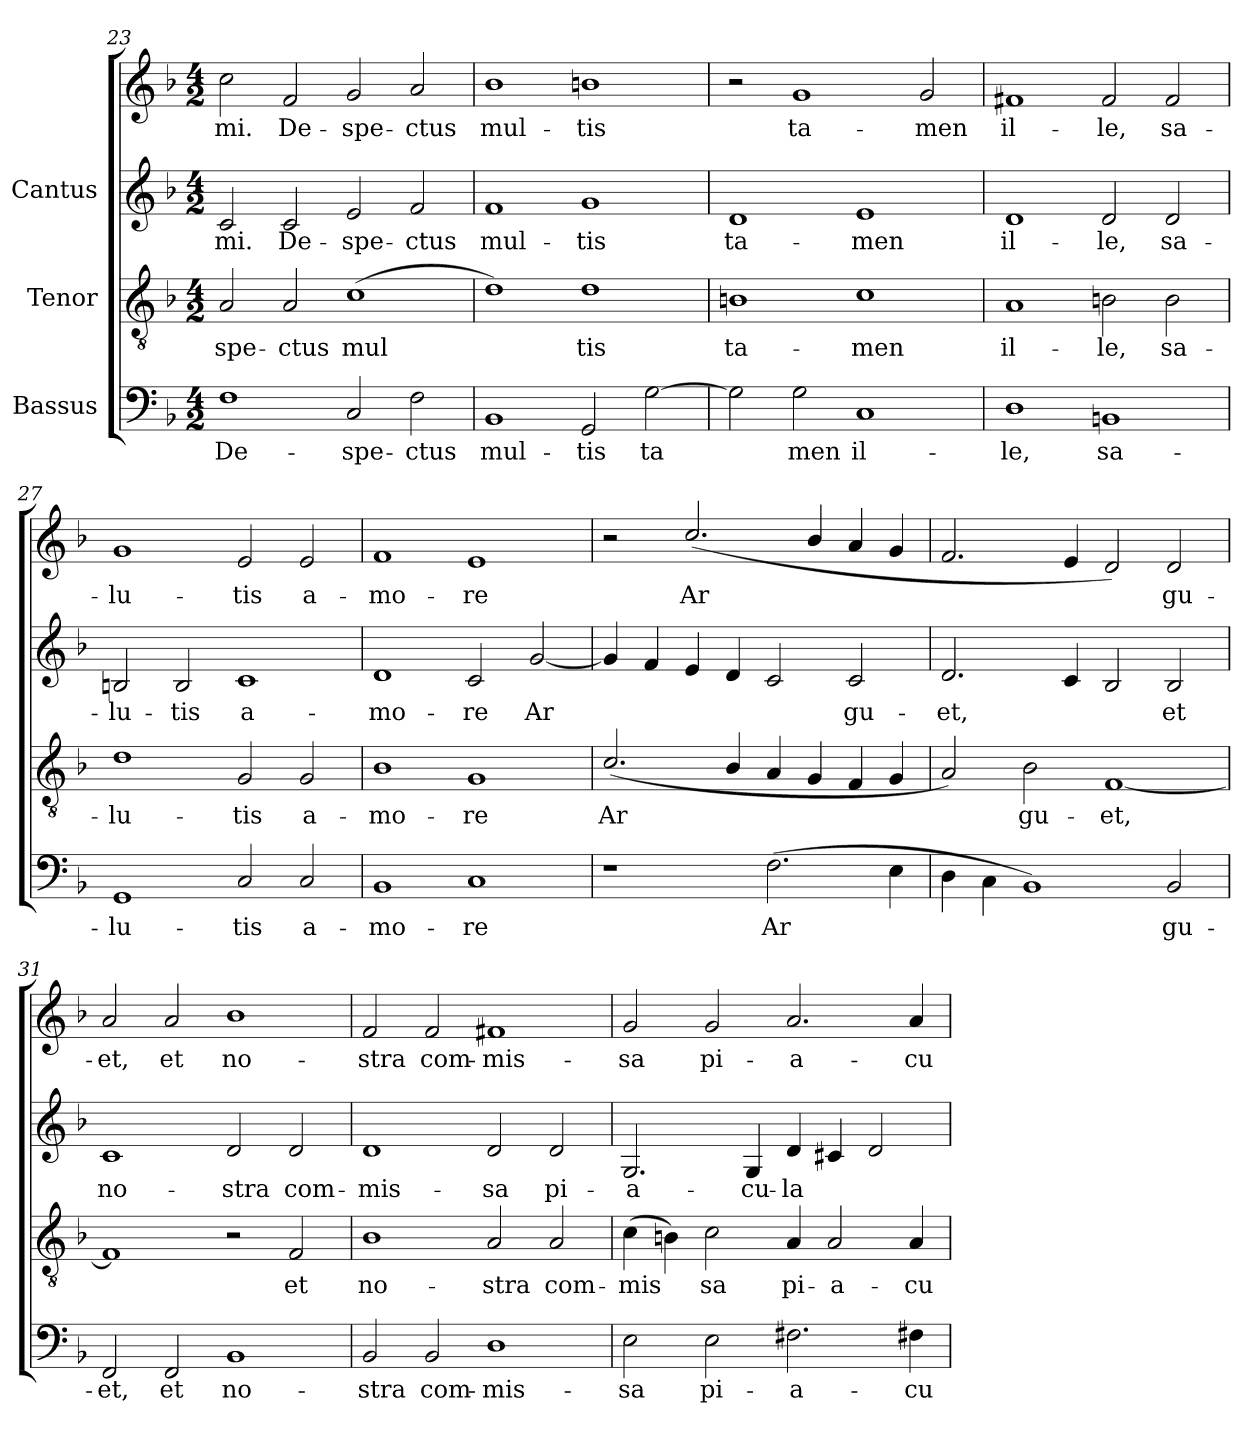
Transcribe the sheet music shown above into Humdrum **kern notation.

**kern	**text	**kern	**text	**kern	**text	**kern	**text
*part3	*part3	*part2	*part2	*part1	*part1	*part1	*part1
*staff4	*staff4	*staff3	*staff3	*staff2	*staff2	*staff1	*staff1
*I"Bassus	*	*I"Tenor	*	*I"Cantus	*	*	*
*clefF4	*	*clefGv2	*	*clefG2	*	*clefG2	*
*k[b-]	*	*k[b-]	*	*k[b-]	*	*k[b-]	*
*F:	*	*F:	*	*F:	*	*F:	*
*M4/2	*	*M4/2	*	*M4/2	*	*M4/2	*
=23	=23	=23	=23	=23	=23	=23	=23
!	!LO:LY:b:cj	!	!LO:LY:b:cj	!	!LO:LY:b:cj	!	!LO:LY:b:cj
1F	De-	2A/	-spe-	2c/	mi.	2cc\	-mi.
!	!	!	!LO:LY:b:cj	!	!LO:LY:b:cj	!	!LO:LY:b:cj
.	.	2A/	-ctus	2c/	De-	2f/	De-
!	!LO:LY:b:cj	!	!LO:LY:b:cj	!	!LO:LY:b:cj	!	!LO:LY:b:cj
2C/	-spe-	(>1c	mul-	2e/	-spe-	2g/	-spe-
!	!LO:LY:b:cj	!	!	!	!LO:LY:b:cj	!	!LO:LY:b:cj
2F\	-ctus	.	.	2f/	-ctus	2a/	-ctus
=24	=24	=24	=24	=24	=24	=24	=24
!	!LO:LY:b:cj	!	!LO:LY:b:cj	!	!LO:LY:b:cj	!	!LO:LY:b:cj
1BB-	mul-	1d)	-	1f	mul-	1b-	mul-
!	!LO:LY:b:cj	!	!LO:LY:b:cj	!	!LO:LY:b:cj	!	!LO:LY:b:cj
2GG/	-tis	1d	tis	1g	-tis	1bn	-tis
!	!LO:LY:b:cj	!	!	!	!	!	!
[>2G\	ta-	.	.	.	.	.	.
=25	=25	=25	=25	=25	=25	=25	=25
!	!LO:LY:b:cj	!	!LO:LY:b:cj	!	!LO:LY:b:cj	!	!
2G\]	-	1Bn	ta-	1d	ta-	2r	.
!	!LO:LY:b:cj	!	!	!	!	!	!LO:LY:b:cj
2G\	men	.	.	.	.	1g	ta-
!	!LO:LY:b:cj	!	!LO:LY:b:cj	!	!LO:LY:b:cj	!	!
1C	il-	1c	-men	1e	-men	.	.
!	!	!	!	!	!	!	!LO:LY:b:cj
.	.	.	.	.	.	2g/	-men
!!LO:PB:g=z
=26	=26	=26	=26	=26	=26	=26	=26
!	!LO:LY:b:cj	!	!LO:LY:b:cj	!	!LO:LY:b:cj	!	!LO:LY:b:cj
1D	-le,	1A	il-	1d	-il-	1f#X	il-
!	!LO:LY:b:cj	!	!LO:LY:b:cj	!	!LO:LY:b:cj	!	!LO:LY:b:cj
1BBn	sa-	2Bn\	-le,	2d/	-le,	2f#/	-le,
!	!	!	!LO:LY:b:cj	!	!LO:LY:b:cj	!	!LO:LY:b:cj
.	.	2B\	sa-	2d/	sa-	2f#/	sa-
=27	=27	=27	=27	=27	=27	=27	=27
!	!LO:LY:b:cj	!	!LO:LY:b:cj	!	!LO:LY:b:cj	!	!LO:LY:b:cj
1GG	-lu-	1d	-lu-	2Bn/	-lu-	1g	-lu-
!	!	!	!	!	!LO:LY:b:cj	!	!
.	.	.	.	2B/	-tis	.	.
!	!LO:LY:b:cj	!	!LO:LY:b:cj	!	!LO:LY:b:cj	!	!LO:LY:b:cj
2C/	-tis	2G/	-tis	1c	a-	2e/	-tis
!	!LO:LY:b:cj	!	!LO:LY:b:cj	!	!	!	!LO:LY:b:cj
2C/	a-	2G/	a-	.	.	2e/	a-
=28	=28	=28	=28	=28	=28	=28	=28
!	!LO:LY:b:cj	!	!LO:LY:b:cj	!	!LO:LY:b:cj	!	!LO:LY:b:cj
1BB-	-mo-	1B-	-mo-	1d	mo-	1f	-mo-
!	!LO:LY:b:cj	!	!LO:LY:b:cj	!	!LO:LY:b:cj	!	!LO:LY:b:cj
1C	-re	1G	-re	2c/	-re	1e	-re
!	!	!	!	!	!LO:LY:b:cj	!	!
.	.	.	.	[<2g/	Ar-	.	.
=29	=29	=29	=29	=29	=29	=29	=29
!	!	!	!LO:LY:b:cj	!	!LO:LY:b:cj	!	!
1r	.	(<2.c/	Ar-	4g/]	-	2r	.
!	!	!	!	!	!LO:LY:b:cj	!	!
.	.	.	.	4f/	.	.	.
!	!	!	!	!	!LO:LY:b:cj	!	!LO:LY:b:cj
.	.	.	.	4e/	.	(<2.cc/	-Ar-
!	!	!	!LO:LY:b:cj	!	!LO:LY:b:cj	!	!
.	.	4B-/	--	4d/	.	.	.
!	!LO:LY:b:cj	!	!LO:LY:b:cj	!	!LO:LY:b:cj	!	!
(>2.F\	Ar-	4A/	--	2c/	.	.	.
!	!	!	!LO:LY:b:cj	!	!	!	!LO:LY:b:cj
.	.	4G/	--	.	.	4b-/	--
!	!	!	!LO:LY:b:cj	!	!LO:LY:b:cj	!	!LO:LY:b:cj
.	.	4F/	--	2c/	gu-	4a/	--
!	!LO:LY:b:cj	!	!LO:LY:b:cj	!	!	!	!LO:LY:b:cj
4E\	--	4G/	--	.	.	4g/	--
!!LO:LB:g=z
=30	=30	=30	=30	=30	=30	=30	=30
!	!LO:LY:b:cj	!	!LO:LY:b:cj	!	!LO:LY:b:cj	!	!LO:LY:b:cj
4D\	-	2A/)	-	2.d/	-et,	2.f/	-
!	!LO:LY:b:cj	!	!	!	!	!	!
4C\	.	.	.	.	.	.	.
!	!LO:LY:b:cj	!	!LO:LY:b:cj	!	!	!	!
1BB-)	.	2B-\	gu-	.	.	.	.
!	!	!	!	!	!LO:LY:b:cj	!	!LO:LY:b:cj
.	.	.	.	4c/	.	4e/	.
!	!	!	!LO:LY:b:cj	!	!LO:LY:b:cj	!	!LO:LY:b:cj
.	.	[<1F	-et,	2B-/	.	2d/)	.
!	!LO:LY:b:cj	!	!	!	!LO:LY:b:cj	!	!LO:LY:b:cj
2BB-/	gu-	.	.	2B-/	et	2d/	gu-
=31	=31	=31	=31	=31	=31	=31	=31
!	!LO:LY:b:cj	!	!LO:LY:b:cj	!	!LO:LY:b:cj	!	!LO:LY:b:cj
2FF/	-et,	1F]	.	1c	-no-	2a/	et,
!	!LO:LY:b:cj	!	!	!	!	!	!LO:LY:b:cj
2FF/	et	.	.	.	.	2a/	et
!	!LO:LY:b:cj	!	!	!	!LO:LY:b:cj	!	!LO:LY:b:cj
1BB-	no-	2r	.	2d/	-stra	1b-	no-
!	!	!	!LO:LY:b:cj	!	!LO:LY:b:cj	!	!
.	.	2F/	et	2d/	com-	.	.
=32	=32	=32	=32	=32	=32	=32	=32
!	!LO:LY:b:cj	!	!LO:LY:b:cj	!	!LO:LY:b:cj	!	!LO:LY:b:cj
2BB-/	-stra	1B-	no-	1d	-mis-	2f/	-stra
!	!LO:LY:b:cj	!	!	!	!	!	!LO:LY:b:cj
2BB-/	com-	.	.	.	.	2f/	com-
!	!LO:LY:b:cj	!	!LO:LY:b:cj	!	!LO:LY:b:cj	!	!LO:LY:b:cj
1D	-mis-	2A/	-stra	2d/	-sa	1f#X	-mis-
!	!	!	!LO:LY:b:cj	!	!LO:LY:b:cj	!	!
.	.	2A/	com-	2d/	pi-	.	.
!!LO:LB:g=z
=33	=33	=33	=33	=33	=33	=33	=33
!	!LO:LY:b:cj	!	!LO:LY:b:cj	!	!LO:LY:b:cj	!	!LO:LY:b:cj
2E\	-sa	(>4c\	-mis-	2.G/	-a-	2g/	-sa
!	!	!	!LO:LY:b:cj	!	!	!	!
.	.	4Bn\)	-	.	.	.	.
!	!LO:LY:b:cj	!	!LO:LY:b:cj	!	!	!	!LO:LY:b:cj
2E\	pi-	2c\	sa	.	.	2g/	pi-
!	!	!	!	!	!LO:LY:b:cj	!	!
.	.	.	.	4G/	-cu-	.	.
!	!LO:LY:b:cj	!	!LO:LY:b:cj	!	!LO:LY:b:cj	!	!LO:LY:b:cj
2.F#X\	-a-	4A/	pi-	4d/	-la	2.a/	-a-
!	!	!	!LO:LY:b:cj	!	!LO:LY:b:cj	!	!
.	.	2A/	-a-	4c#X/	.	.	.
!	!	!	!	!	!LO:LY:b:cj	!	!
.	.	.	.	2d/	.	.	.
!	!LO:LY:b:cj	!	!LO:LY:b:cj	!	!	!	!LO:LY:b:cj
4F#X\	-cu-	4A/	-cu-	.	.	4a/	-cu-
=	=	=	=	=	=	=	=
*-	*-	*-	*-	*-	*-	*-	*-
